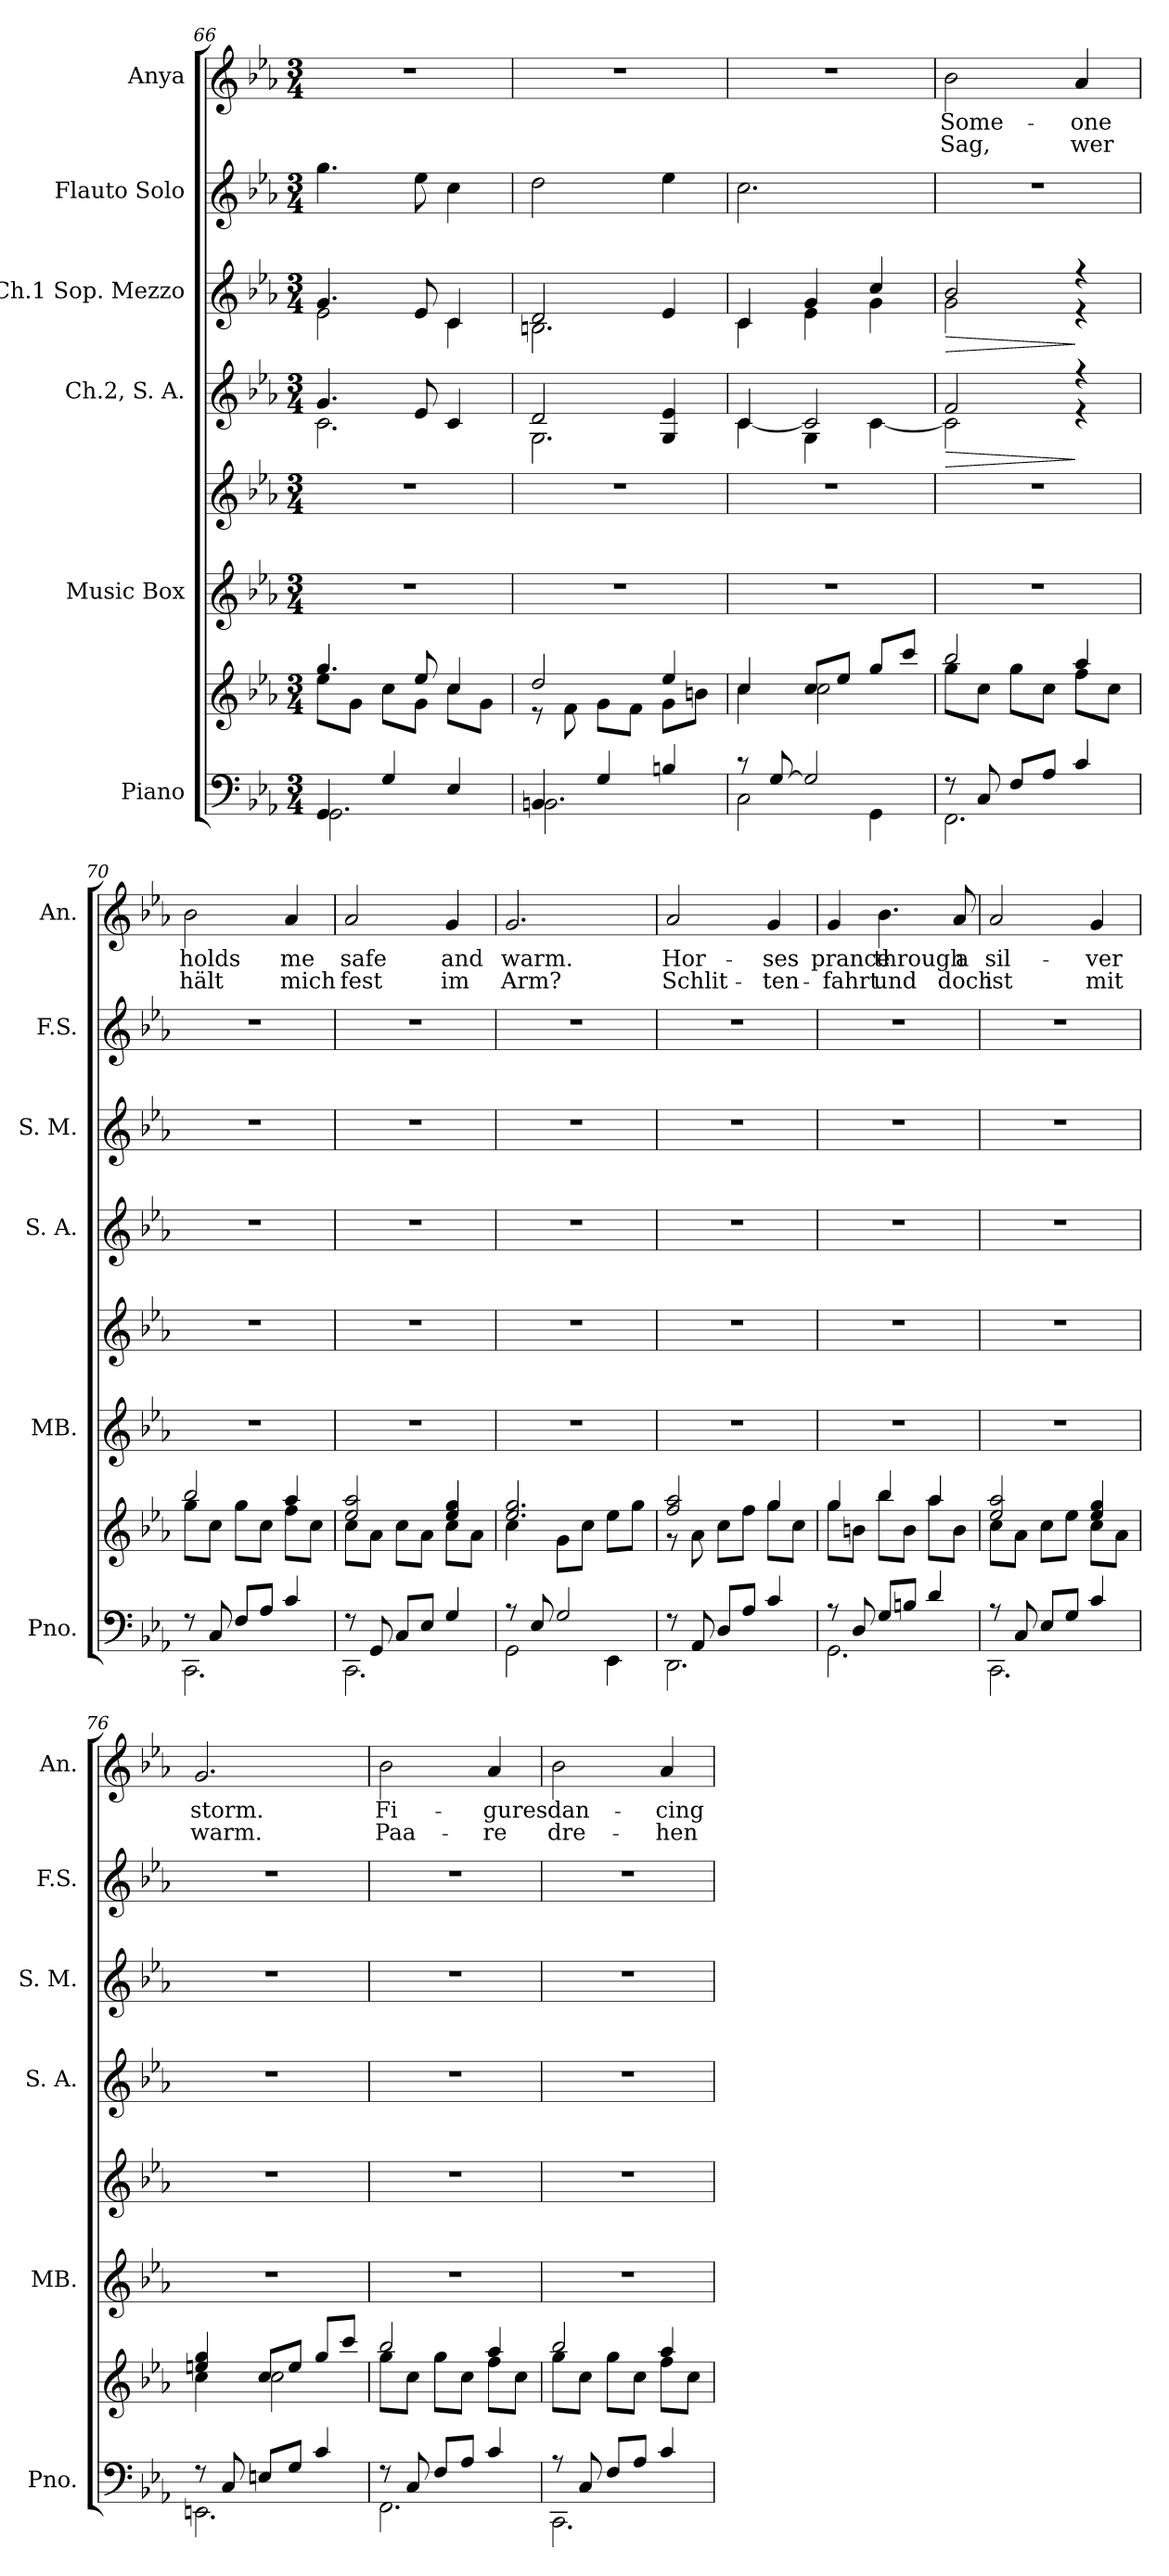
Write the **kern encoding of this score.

**kern	**kern	**kern	**kern	**kern	**dynam	**kern	**dynam	**kern	**kern	**text	**text
*part6	*part6	*part5	*part5	*part4	*part4	*part3	*part3	*part2	*part1	*part1	*part1
*staff8	*staff7	*staff6	*staff5	*staff4	*staff4	*staff3	*staff3	*staff2	*staff1	*staff1	*staff1
*I"Piano	*	*I"Music Box	*	*I"Ch.2, S. A.	*	*I"Ch.1 Sop. Mezzo	*	*I"Flauto Solo	*I"Anya	*	*
*I'Pno.	*	*I'MB.	*	*I'S. A.	*	*I'S. M.	*	*I'F.S.	*I'An.	*	*
*clefF4	*clefG2	*clefG2	*clefG2	*clefG2	*	*clefG2	*	*clefG2	*clefG2	*	*
*k[b-e-a-]	*k[b-e-a-]	*k[b-e-a-]	*k[b-e-a-]	*k[b-e-a-]	*	*k[b-e-a-]	*	*k[b-e-a-]	*k[b-e-a-]	*	*
*M3/4	*M3/4	*M3/4	*M3/4	*M3/4	*	*M3/4	*	*M3/4	*M3/4	*	*
=66	=66	=66	=66	=66	=66	=66	=66	=66	=66	=66	=66
*^	*^	*	*	*^	*	*^	*	*	*	*	*
4GG/	2.GG\	4.gg/	8ee-\L	2.r	2.r	4.g/	2.c\	.	4.g/	2e-\	.	4.gg\	2.r	.	.
.	.	.	8g\J	.	.	.	.	.	.	.	.	.	.	.	.
4G/	.	.	8cc\L	.	.	.	.	.	.	.	.	.	.	.	.
.	.	8ee-/	8g\J	.	.	8e-/	.	.	8e-/	.	.	8ee-\	.	.	.
4E-/	.	4cc/	8cc\L	.	.	4c/	.	.	4c/	4c\	.	4cc\	.	.	.
.	.	.	8g\J	.	.	.	.	.	.	.	.	.	.	.	.
=67	=67	=67	=67	=67	=67	=67	=67	=67	=67	=67	=67	=67	=67	=67	=67
4BBn/	2.BB\	2dd/	8r	2.r	2.r	2d/	2.G\	.	2d/	2.Bn\	.	2dd\	2.r	.	.
.	.	.	8f\	.	.	.	.	.	.	.	.	.	.	.	.
4G/	.	.	8g\L	.	.	.	.	.	.	.	.	.	.	.	.
.	.	.	8f\J	.	.	.	.	.	.	.	.	.	.	.	.
4Bn/	.	4ee-/	8g\L	.	.	4G/ 4e-/	.	.	4e-/	.	.	4ee-\	.	.	.
.	.	.	8bn\J	.	.	.	.	.	.	.	.	.	.	.	.
=68	=68	=68	=68	=68	=68	=68	=68	=68	=68	=68	=68	=68	=68	=68	=68
8r	2C\	4cc/	4cc\	2.r	2.r	4c/	[4c\	.	4c/	4c\	.	2.cc\	2.r	.	.
[8G/	.	.	.	.	.	.	.	.	.	.	.	.	.	.	.
2G/]	.	8cc/L	2cc\	.	.	2c/]	4G\	.	4g/	4e-\	.	.	.	.	.
.	.	8ee-/J	.	.	.	.	.	.	.	.	.	.	.	.	.
.	4GG\	8gg/L	.	.	.	.	[4c\	.	4cc/	4g\	.	.	.	.	.
.	.	8ccc/J	.	.	.	.	.	.	.	.	.	.	.	.	.
!!LO:PB:g=z
=69	=69	=69	=69	=69	=69	=69	=69	=69	=69	=69	=69	=69	=69	=69	=69
!	!	!	!	!	!	!	!	!LO:HP:b	!	!	!LO:HP:b	!	!	!LO:LY:b	!LO:LY:b
8r	2.FF\	2bb-/	8gg\L	2.r	2.r	2f/	2c\]	>	2b-/	2g\	>	2.r	2b-\	Some-	Sag,
8C/	.	.	8cc\J	.	.	.	.	.	.	.	.	.	.	.	.
8F/L	.	.	8gg\L	.	.	.	.	.	.	.	.	.	.	.	.
8A-/J	.	.	8cc\J	.	.	.	.	.	.	.	.	.	.	.	.
!	!	!	!	!	!	!	!	!	!	!	!	!	!	!LO:LY:b	!LO:LY:b
4c/	.	4aa-/	8ff\L	.	.	4re	4rff	]	4re	4rff	]	.	4a-/	-one	wer
.	.	.	8cc\J	.	.	.	.	.	.	.	.	.	.	.	.
*	*	*	*	*	*	*v	*v	*	*	*	*	*	*	*	*
*	*	*	*	*	*	*	*	*v	*v	*	*	*	*	*
=70	=70	=70	=70	=70	=70	=70	=70	=70	=70	=70	=70	=70	=70
!	!	!	!	!	!	!	!	!	!	!	!	!LO:LY:b	!LO:LY:b
8r	2.CC\	2bb-/	8gg\L	2.r	2.r	2.r	.	2.r	.	2.r	2b-\	holds	hält
8C/	.	.	8cc\J	.	.	.	.	.	.	.	.	.	.
8F/L	.	.	8gg\L	.	.	.	.	.	.	.	.	.	.
8A-/J	.	.	8cc\J	.	.	.	.	.	.	.	.	.	.
!	!	!	!	!	!	!	!	!	!	!	!	!LO:LY:b	!LO:LY:b
4c/	.	4aa-/	8ff\L	.	.	.	.	.	.	.	4a-/	me	mich
.	.	.	8cc\J	.	.	.	.	.	.	.	.	.	.
=71	=71	=71	=71	=71	=71	=71	=71	=71	=71	=71	=71	=71	=71
!	!	!	!	!	!	!	!	!	!	!	!	!LO:LY:b	!LO:LY:b
8r	2.CC\	2ee-/ 2aa-/	8cc\L	2.r	2.r	2.r	.	2.r	.	2.r	2a-/	safe	fest
8GG/	.	.	8a-\J	.	.	.	.	.	.	.	.	.	.
8C/L	.	.	8cc\L	.	.	.	.	.	.	.	.	.	.
8E-/J	.	.	8a-\J	.	.	.	.	.	.	.	.	.	.
!	!	!	!	!	!	!	!	!	!	!	!	!LO:LY:b	!LO:LY:b
4G/	.	4ee-/ 4gg/	8cc\L	.	.	.	.	.	.	.	4g/	and	im
.	.	.	8a-\J	.	.	.	.	.	.	.	.	.	.
=72	=72	=72	=72	=72	=72	=72	=72	=72	=72	=72	=72	=72	=72
!	!	!	!	!	!	!	!	!	!	!	!	!LO:LY:b	!LO:LY:b
8r	2GG\	2.ee-/ 2.gg/	4cc\	2.r	2.r	2.r	.	2.r	.	2.r	2.g/	warm.	Arm?
8E-/	.	.	.	.	.	.	.	.	.	.	.	.	.
2G/	.	.	8g\L	.	.	.	.	.	.	.	.	.	.
.	.	.	8cc\J	.	.	.	.	.	.	.	.	.	.
.	4EE-\	.	8ee-\L	.	.	.	.	.	.	.	.	.	.
.	.	.	8gg\J	.	.	.	.	.	.	.	.	.	.
!!LO:PB:g=z
=73	=73	=73	=73	=73	=73	=73	=73	=73	=73	=73	=73	=73	=73
!	!	!	!	!	!	!	!	!	!	!	!	!LO:LY:b	!LO:LY:b
8r	2.DD\	2ff/ 2aa-/	8r	2.r	2.r	2.r	.	2.r	.	2.r	2a-/	Hor-	Schlit-
8AA-/	.	.	8a-\	.	.	.	.	.	.	.	.	.	.
8D/L	.	.	8cc\L	.	.	.	.	.	.	.	.	.	.
8A-/J	.	.	8ff\J	.	.	.	.	.	.	.	.	.	.
!	!	!	!	!	!	!	!	!	!	!	!	!LO:LY:b	!LO:LY:b
4c/	.	4gg/	8gg\L	.	.	.	.	.	.	.	4g/	-ses	-ten-
.	.	.	8cc\J	.	.	.	.	.	.	.	.	.	.
=74	=74	=74	=74	=74	=74	=74	=74	=74	=74	=74	=74	=74	=74
!	!	!	!	!	!	!	!	!	!	!	!	!LO:LY:b	!LO:LY:b
8r	2.GG\	4gg/	8gg\L	2.r	2.r	2.r	.	2.r	.	2.r	4g/	prance	-fahrt
8D/	.	.	8bn\J	.	.	.	.	.	.	.	.	.	.
!	!	!	!	!	!	!	!	!	!	!	!	!LO:LY:b	!LO:LY:b
8G/L	.	4bb-/	8bb-\L	.	.	.	.	.	.	.	4.b-\	through	und
8Bn/J	.	.	8b\J	.	.	.	.	.	.	.	.	.	.
4d/	.	4aa-/	8aa-\L	.	.	.	.	.	.	.	.	.	.
!	!	!	!	!	!	!	!	!	!	!	!	!LO:LY:b	!LO:LY:b
.	.	.	8b\J	.	.	.	.	.	.	.	8a-/	a	doch
=75	=75	=75	=75	=75	=75	=75	=75	=75	=75	=75	=75	=75	=75
!	!	!	!	!	!	!	!	!	!	!	!	!LO:LY:b	!LO:LY:b
8r	2.CC\	2ee-/ 2aa-/	8cc\L	2.r	2.r	2.r	.	2.r	.	2.r	2a-/	sil-	ist
8C/	.	.	8a-\J	.	.	.	.	.	.	.	.	.	.
8E-/L	.	.	8cc\L	.	.	.	.	.	.	.	.	.	.
8G/J	.	.	8ee-\J	.	.	.	.	.	.	.	.	.	.
!	!	!	!	!	!	!	!	!	!	!	!	!LO:LY:b	!LO:LY:b
4c/	.	4ee-/ 4gg/	8cc\L	.	.	.	.	.	.	.	4g/	-ver	mit
.	.	.	8a-\J	.	.	.	.	.	.	.	.	.	.
=76	=76	=76	=76	=76	=76	=76	=76	=76	=76	=76	=76	=76	=76
!	!	!	!	!	!	!	!	!	!	!	!	!LO:LY:b	!LO:LY:b
8r	2.EEn\	4een/ 4gg/	4cc\	2.r	2.r	2.r	.	2.r	.	2.r	2.g/	storm.	warm.
8C/	.	.	.	.	.	.	.	.	.	.	.	.	.
8En/L	.	8cc/L	2cc\	.	.	.	.	.	.	.	.	.	.
8G/J	.	8ee/J	.	.	.	.	.	.	.	.	.	.	.
4c/	.	8gg/L	.	.	.	.	.	.	.	.	.	.	.
.	.	8ccc/J	.	.	.	.	.	.	.	.	.	.	.
!!LO:PB:g=z
=77	=77	=77	=77	=77	=77	=77	=77	=77	=77	=77	=77	=77	=77
!	!	!	!	!	!	!	!	!	!	!	!	!LO:LY:b	!LO:LY:b
8r	2.FF\	2bb-/	8gg\L	2.r	2.r	2.r	.	2.r	.	2.r	2b-\	Fi-	Paa-
8C/	.	.	8cc\J	.	.	.	.	.	.	.	.	.	.
8F/L	.	.	8gg\L	.	.	.	.	.	.	.	.	.	.
8A-/J	.	.	8cc\J	.	.	.	.	.	.	.	.	.	.
!	!	!	!	!	!	!	!	!	!	!	!	!LO:LY:b	!LO:LY:b
4c/	.	4aa-/	8ff\L	.	.	.	.	.	.	.	4a-/	-gures	-re
.	.	.	8cc\J	.	.	.	.	.	.	.	.	.	.
=78	=78	=78	=78	=78	=78	=78	=78	=78	=78	=78	=78	=78	=78
!	!	!	!	!	!	!	!	!	!	!	!	!LO:LY:b	!LO:LY:b
8r	2.CC\	2bb-/	8gg\L	2.r	2.r	2.r	.	2.r	.	2.r	2b-\	dan-	dre-
8C/	.	.	8cc\J	.	.	.	.	.	.	.	.	.	.
8F/L	.	.	8gg\L	.	.	.	.	.	.	.	.	.	.
8A-/J	.	.	8cc\J	.	.	.	.	.	.	.	.	.	.
!	!	!	!	!	!	!	!	!	!	!	!	!LO:LY:b	!LO:LY:b
4c/	.	4aa-/	8ff\L	.	.	.	.	.	.	.	4a-/	-cing	-hen
.	.	.	8cc\J	.	.	.	.	.	.	.	.	.	.
*v	*v	*	*	*	*	*	*	*	*	*	*	*	*
*	*v	*v	*	*	*	*	*	*	*	*	*	*
=	=	=	=	=	=	=	=	=	=	=	=
*-	*-	*-	*-	*-	*-	*-	*-	*-	*-	*-	*-
